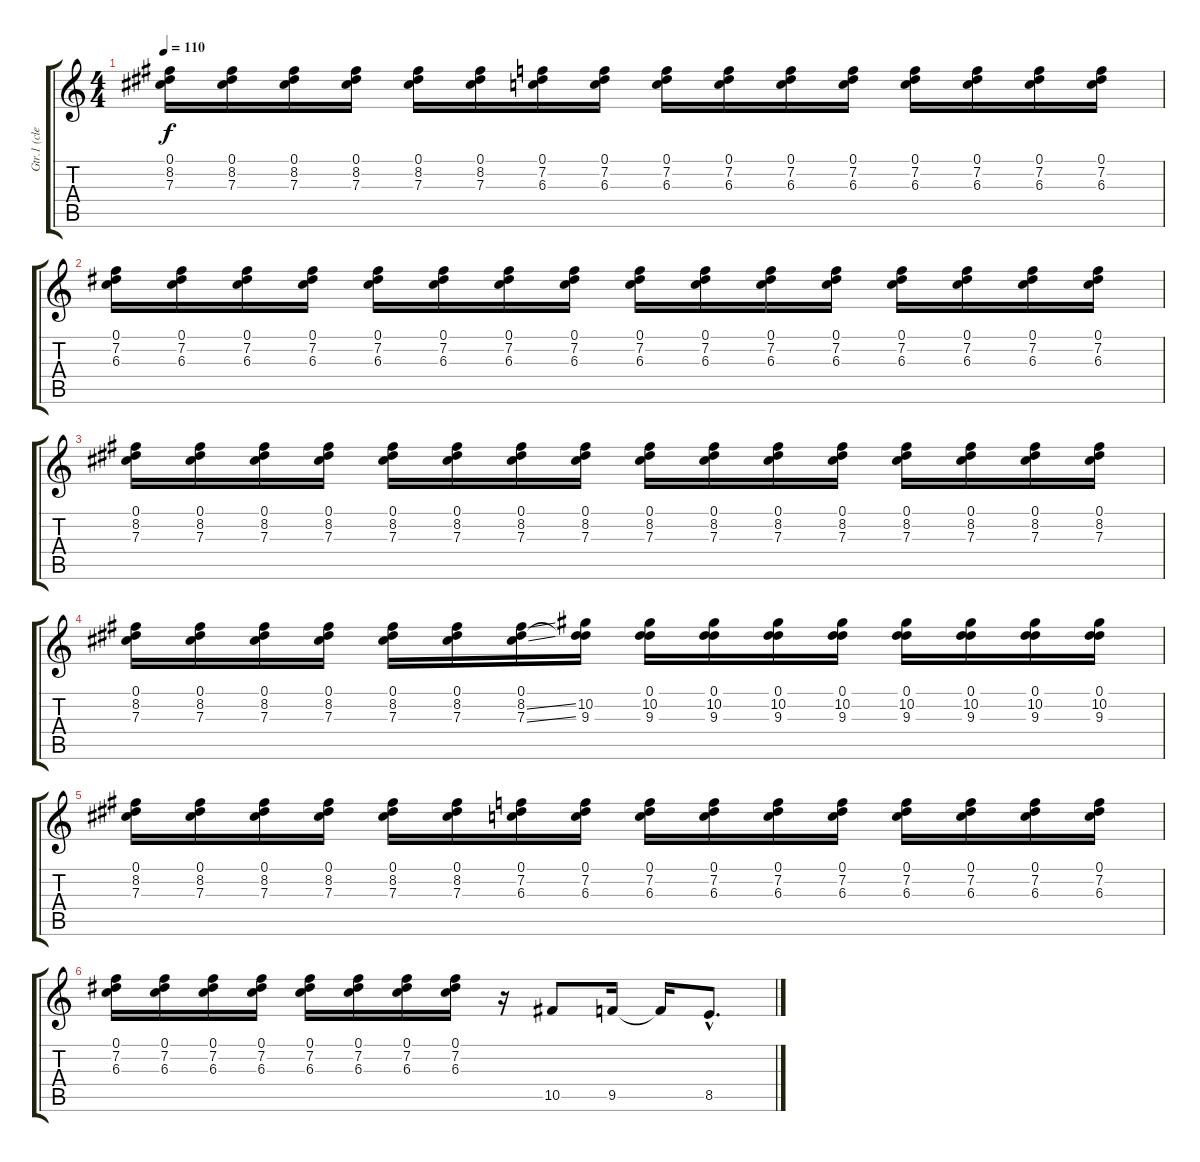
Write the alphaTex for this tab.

\track ("Gtr.1 (clean)" "Gtr.1 (cle") {instrument electricguitarclean}
\staff {score tabs}
\tuning (Eb4 Bb3 Gb3 Db3 Ab2 Eb2) {hide}
\ts (4 4)
\tempo 110
\clef g2
\ks c
(0.1 8.2 7.3).16{dy f} (0.1 8.2 7.3).16 (0.1 8.2 7.3).16 (0.1 8.2 7.3).16 (0.1 8.2 7.3).16 (0.1 8.2 7.3).16 (0.1 7.2 6.3).16 (0.1 7.2 6.3).16 (0.1 7.2 6.3).16 (0.1 7.2 6.3).16 (0.1 7.2 6.3).16 (0.1 7.2 6.3).16 (0.1 7.2 6.3).16 (0.1 7.2 6.3).16 (0.1 7.2 6.3).16 (0.1 7.2 6.3).16 |
(0.1 7.2 6.3).16 (0.1 7.2 6.3).16 (0.1 7.2 6.3).16 (0.1 7.2 6.3).16 (0.1 7.2 6.3).16 (0.1 7.2 6.3).16 (0.1 7.2 6.3).16 (0.1 7.2 6.3).16 (0.1 7.2 6.3).16 (0.1 7.2 6.3).16 (0.1 7.2 6.3).16 (0.1 7.2 6.3).16 (0.1 7.2 6.3).16 (0.1 7.2 6.3).16 (0.1 7.2 6.3).16 (0.1 7.2 6.3).16 |
(0.1 8.2 7.3).16 (0.1 8.2 7.3).16 (0.1 8.2 7.3).16 (0.1 8.2 7.3).16 (0.1 8.2 7.3).16 (0.1 8.2 7.3).16 (0.1 8.2 7.3).16 (0.1 8.2 7.3).16 (0.1 8.2 7.3).16 (0.1 8.2 7.3).16 (0.1 8.2 7.3).16 (0.1 8.2 7.3).16 (0.1 8.2 7.3).16 (0.1 8.2 7.3).16 (0.1 8.2 7.3).16 (0.1 8.2 7.3).16 |
(0.1 8.2 7.3).16 (0.1 8.2 7.3).16 (0.1 8.2 7.3).16 (0.1 8.2 7.3).16 (0.1 8.2 7.3).16 (0.1 8.2 7.3).16 (0.1 8.2{ss} 7.3{ss}).16 (0.1{t} 10.2 9.3).16 (0.1 10.2 9.3).16 (0.1 10.2 9.3).16 (0.1 10.2 9.3).16 (0.1 10.2 9.3).16 (0.1 10.2 9.3).16 (0.1 10.2 9.3).16 (0.1 10.2 9.3).16 (0.1 10.2 9.3).16 |
(0.1 8.2 7.3).16 (0.1 8.2 7.3).16 (0.1 8.2 7.3).16 (0.1 8.2 7.3).16 (0.1 8.2 7.3).16 (0.1 8.2 7.3).16 (0.1 7.2 6.3).16 (0.1 7.2 6.3).16 (0.1 7.2 6.3).16 (0.1 7.2 6.3).16 (0.1 7.2 6.3).16 (0.1 7.2 6.3).16 (0.1 7.2 6.3).16 (0.1 7.2 6.3).16 (0.1 7.2 6.3).16 (0.1 7.2 6.3).16 |
(0.1 7.2 6.3).16 (0.1 7.2 6.3).16 (0.1 7.2 6.3).16 (0.1 7.2 6.3).16 (0.1 7.2 6.3).16 (0.1 7.2 6.3).16 (0.1 7.2 6.3).16 (0.1 7.2 6.3).16 r.16 10.5.8 9.5.16 9.5{t}.16 8.5{hac}.8{d}
